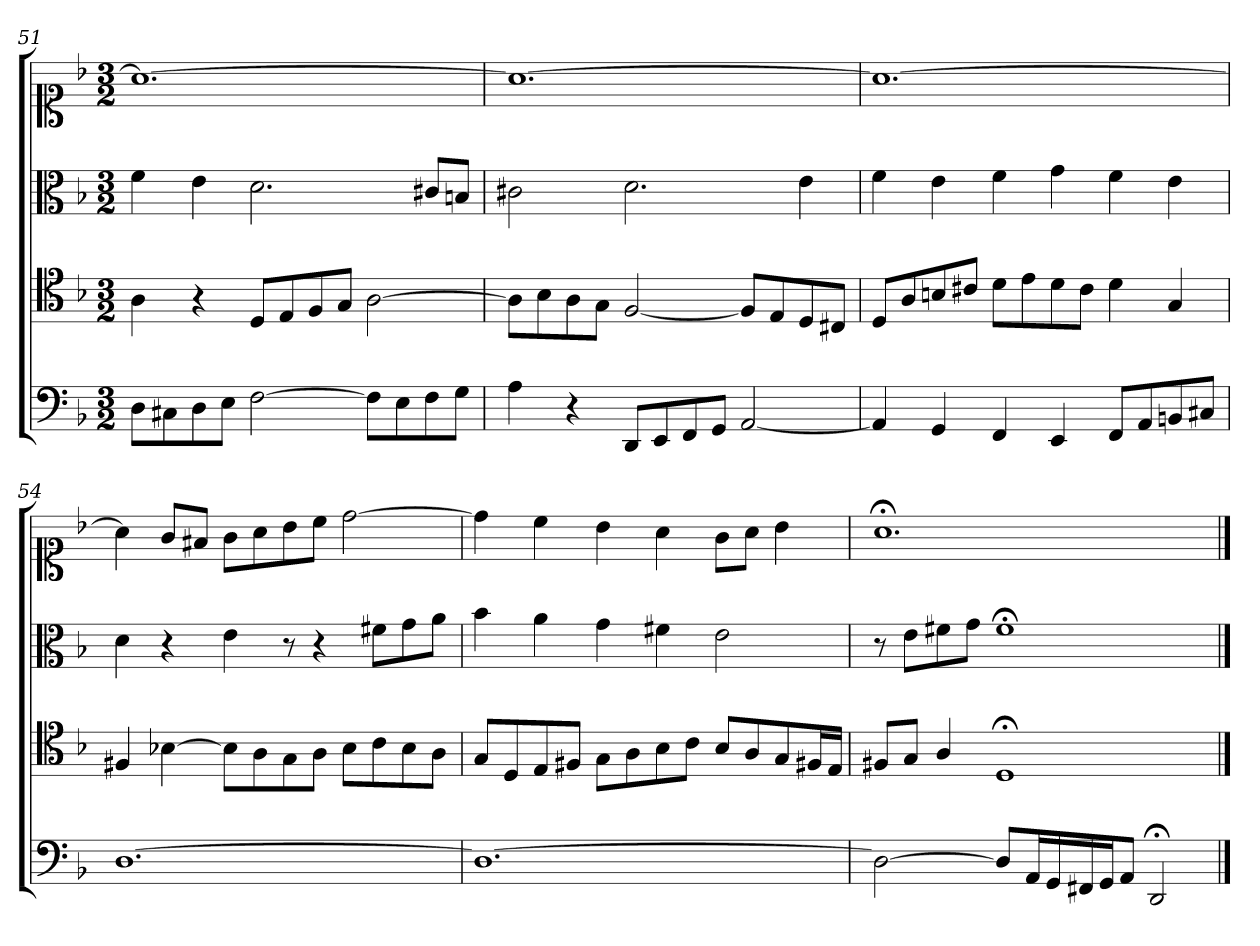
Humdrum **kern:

**kern	**kern	**kern	**kern
*part1	*part1	*part1	*part1
*staff4	*staff3	*staff2	*staff1
*clefF4	*clefC4	*clefC3	*clefC1
*k[b-]	*k[b-]	*k[b-]	*k[b-]
*d:	*d:	*d:	*d:
*M3/2	*M3/2	*M3/2	*M3/2
=51	=51	=51	=51
8DL	4A	4f	1.a_
8C#X	.	.	.
8D	4r	4e	.
8EJ	.	.	.
[2F	8DL	2.d	.
.	8E	.	.
.	8F	.	.
.	8GJ	.	.
8FL]	[2A	.	.
8E	.	.	.
8F	.	8c#XL	.
8GJ	.	8BnJ	.
=52	=52	=52	=52
4A	8AL]	2c#X	1.a_
.	8B-	.	.
4r	8A	.	.
.	8GJ	.	.
8DDL	[2F	2.d	.
8EE	.	.	.
8FF	.	.	.
8GGJ	.	.	.
[2AA	8FL]	.	.
.	8E	.	.
.	8D	4e	.
.	8C#XJ	.	.
=53	=53	=53	=53
4AA]	8DL	4f	1.a_
.	8A	.	.
4GG	8Bn	4e	.
.	8c#XJ	.	.
4FF	8dL	4f	.
.	8e	.	.
4EE	8d	4g	.
.	8c#J	.	.
8FFL	4d	4f	.
8AA	.	.	.
8BBn	4G	4e	.
8C#XJ	.	.	.
=54	=54	=54	=54
[1.D	4F#X	4d	4a]
.	[4B-X	4r	8gL
.	.	.	8f#XJ
.	8B-L]	4e	8gL
.	8A	.	8a
.	8G	8r	8b-
.	8AJ	4r	8ccJ
.	8B-L	.	[2dd
.	8c	8f#XL	.
.	8B-	8g	.
.	8AJ	8aJ	.
=55	=55	=55	=55
1.D_	8GL	4b-	4dd]
.	8D	.	.
.	8E	4a	4cc
.	8F#XJ	.	.
.	8GL	4g	4b-
.	8A	.	.
.	8B-	4f#X	4a
.	8cJ	.	.
.	8B-L	2e	8gL
.	8A	.	8aJ
.	8G	.	4b-
.	16F#XL	.	.
.	16EJJ	.	.
=56	=56	=56	=56
2D_	8F#XL	8r	1.a;<
.	8GJ	8eL	.
.	4A/	8f#X	.
.	.	8gJ	.
8DL]	1D;<	1f#;<	.
16AAL	.	.	.
16GG	.	.	.
16FF#X	.	.	.
16GGJ	.	.	.
8AAJ	.	.	.
2DD;<	.	.	.
==	==	==	==
*-	*-	*-	*-
